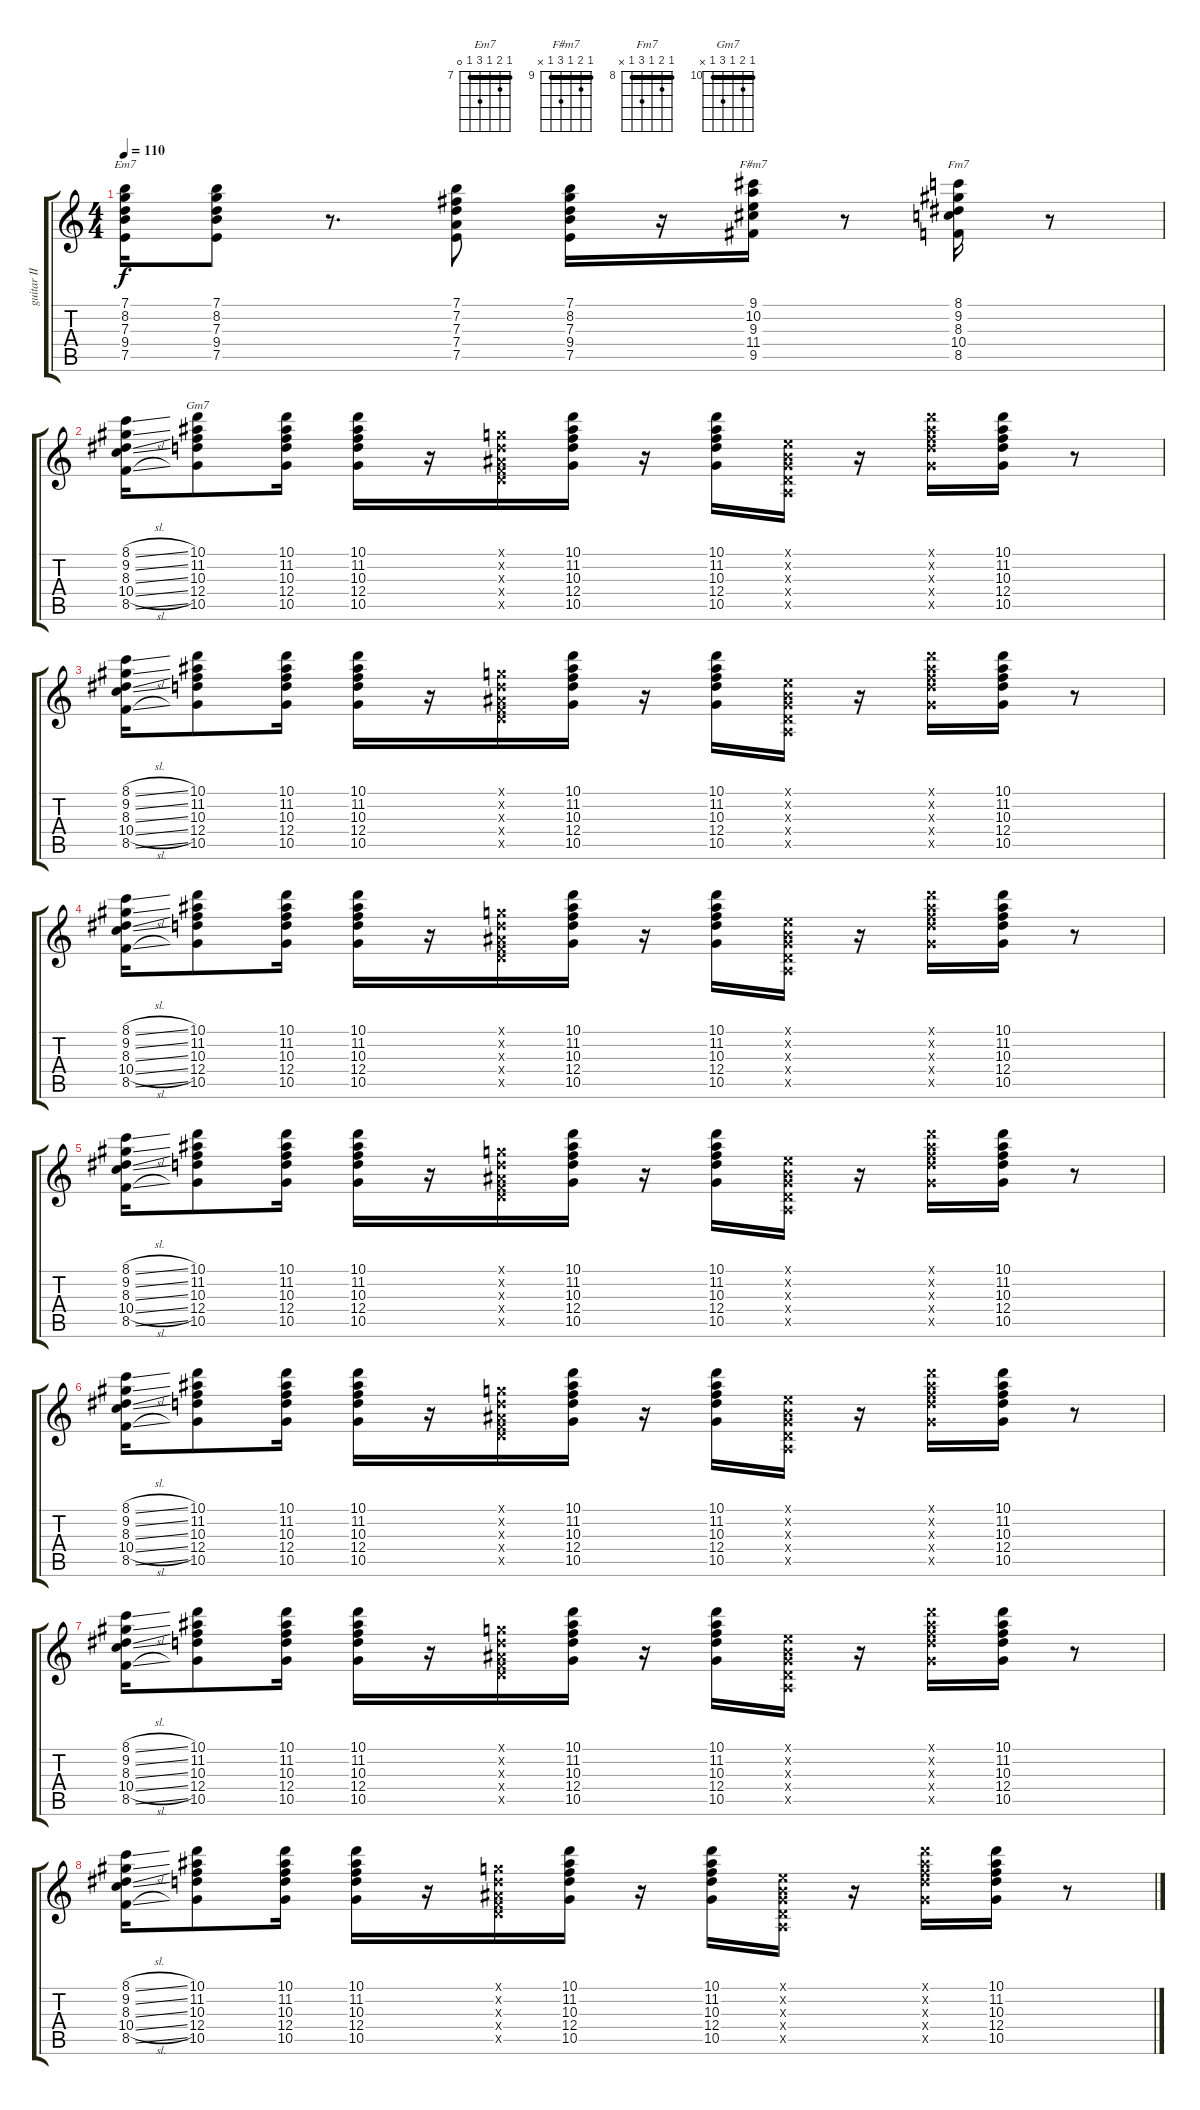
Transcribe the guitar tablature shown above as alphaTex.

\track ("guitar II" "guitar II") {instrument electricguitarclean}
\staff {score tabs}
\tuning (E4 B3 G3 D3 A2 E2) {hide}
\chord ("Em7" 7 8 7 9 7 0) {firstfret 7 barre 7}
\chord ("F#m7" 9 10 9 11 9 x) {firstfret 9 barre 9}
\chord ("Fm7" 8 9 8 10 8 x) {firstfret 8 barre 8}
\chord ("Gm7" 10 11 10 12 10 x) {firstfret 10 barre 10}
\ts (4 4)
\tempo 110
\clef g2
\ks aminor
(7.1 8.2 7.3 9.4 7.5).16{ch "Em7" dy f} (7.1 8.2 7.3 9.4 7.5).8 r.8{d} (7.1 7.2 7.3 7.4 7.5).8 (7.1 8.2 7.3 9.4 7.5).16 r.16 (9.1 10.2 9.3 11.4 9.5).16{ch "F#m7"} r.8 (8.1 9.2 8.3 10.4 8.5).16{ch "Fm7"} r.8 |
(8.1{sl} 9.2{sl} 8.3{sl} 10.4{sl} 8.5{sl}).16 (10.1 11.2 10.3 12.4 10.5).8{ch "Gm7"} (10.1 11.2 10.3 12.4 10.5).16 (10.1 11.2 10.3 12.4 10.5).16 r.16 (3.1{x} 3.2{x} 3.3{x} 3.4{x} 5.5{x}).16 (10.1 11.2 10.3 12.4 10.5).16 r.16 (10.1 11.2 10.3 12.4 10.5).16 (0.1{x} 0.2{x} 0.3{x} 0.4{x} 0.5{x}).16 r.16 (10.1{x} 11.2{x} 10.3{x} 12.4{x} 10.5{x}).16 (10.1 11.2 10.3 12.4 10.5).16 r.8 |
(8.1{sl} 9.2{sl} 8.3{sl} 10.4{sl} 8.5{sl}).16 (10.1 11.2 10.3 12.4 10.5).8 (10.1 11.2 10.3 12.4 10.5).16 (10.1 11.2 10.3 12.4 10.5).16 r.16 (3.1{x} 3.2{x} 3.3{x} 3.4{x} 5.5{x}).16 (10.1 11.2 10.3 12.4 10.5).16 r.16 (10.1 11.2 10.3 12.4 10.5).16 (0.1{x} 0.2{x} 0.3{x} 0.4{x} 0.5{x}).16 r.16 (10.1{x} 11.2{x} 10.3{x} 12.4{x} 10.5{x}).16 (10.1 11.2 10.3 12.4 10.5).16 r.8 |
(8.1{sl} 9.2{sl} 8.3{sl} 10.4{sl} 8.5{sl}).16 (10.1 11.2 10.3 12.4 10.5).8 (10.1 11.2 10.3 12.4 10.5).16 (10.1 11.2 10.3 12.4 10.5).16 r.16 (3.1{x} 3.2{x} 3.3{x} 3.4{x} 5.5{x}).16 (10.1 11.2 10.3 12.4 10.5).16 r.16 (10.1 11.2 10.3 12.4 10.5).16 (0.1{x} 0.2{x} 0.3{x} 0.4{x} 0.5{x}).16 r.16 (10.1{x} 11.2{x} 10.3{x} 12.4{x} 10.5{x}).16 (10.1 11.2 10.3 12.4 10.5).16 r.8 |
(8.1{sl} 9.2{sl} 8.3{sl} 10.4{sl} 8.5{sl}).16 (10.1 11.2 10.3 12.4 10.5).8 (10.1 11.2 10.3 12.4 10.5).16 (10.1 11.2 10.3 12.4 10.5).16 r.16 (3.1{x} 3.2{x} 3.3{x} 3.4{x} 5.5{x}).16 (10.1 11.2 10.3 12.4 10.5).16 r.16 (10.1 11.2 10.3 12.4 10.5).16 (0.1{x} 0.2{x} 0.3{x} 0.4{x} 0.5{x}).16 r.16 (10.1{x} 11.2{x} 10.3{x} 12.4{x} 10.5{x}).16 (10.1 11.2 10.3 12.4 10.5).16 r.8 |
(8.1{sl} 9.2{sl} 8.3{sl} 10.4{sl} 8.5{sl}).16 (10.1 11.2 10.3 12.4 10.5).8 (10.1 11.2 10.3 12.4 10.5).16 (10.1 11.2 10.3 12.4 10.5).16 r.16 (3.1{x} 3.2{x} 3.3{x} 3.4{x} 5.5{x}).16 (10.1 11.2 10.3 12.4 10.5).16 r.16 (10.1 11.2 10.3 12.4 10.5).16 (0.1{x} 0.2{x} 0.3{x} 0.4{x} 0.5{x}).16 r.16 (10.1{x} 11.2{x} 10.3{x} 12.4{x} 10.5{x}).16 (10.1 11.2 10.3 12.4 10.5).16 r.8 |
(8.1{sl} 9.2{sl} 8.3{sl} 10.4{sl} 8.5{sl}).16 (10.1 11.2 10.3 12.4 10.5).8 (10.1 11.2 10.3 12.4 10.5).16 (10.1 11.2 10.3 12.4 10.5).16 r.16 (3.1{x} 3.2{x} 3.3{x} 3.4{x} 5.5{x}).16 (10.1 11.2 10.3 12.4 10.5).16 r.16 (10.1 11.2 10.3 12.4 10.5).16 (0.1{x} 0.2{x} 0.3{x} 0.4{x} 0.5{x}).16 r.16 (10.1{x} 11.2{x} 10.3{x} 12.4{x} 10.5{x}).16 (10.1 11.2 10.3 12.4 10.5).16 r.8 |
(8.1{sl} 9.2{sl} 8.3{sl} 10.4{sl} 8.5{sl}).16 (10.1 11.2 10.3 12.4 10.5).8 (10.1 11.2 10.3 12.4 10.5).16 (10.1 11.2 10.3 12.4 10.5).16 r.16 (3.1{x} 3.2{x} 3.3{x} 3.4{x} 5.5{x}).16 (10.1 11.2 10.3 12.4 10.5).16 r.16 (10.1 11.2 10.3 12.4 10.5).16 (0.1{x} 0.2{x} 0.3{x} 0.4{x} 0.5{x}).16 r.16 (10.1{x} 11.2{x} 10.3{x} 12.4{x} 10.5{x}).16 (10.1 11.2 10.3 12.4 10.5).16 r.8
